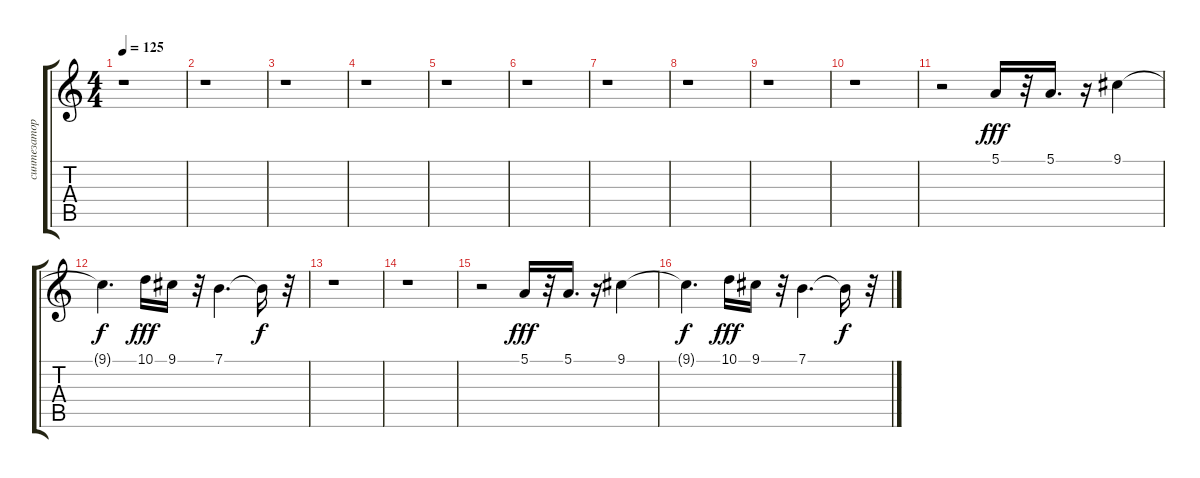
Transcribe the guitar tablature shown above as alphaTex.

\track ("синтезатор 2" "синтезатор") {instrument synthbrass1}
\staff {score tabs}
\tuning (E4 B3 G3 D3 A2 E2) {hide}
\ts (4 4)
\tempo 125
\clef g2
\ks c
r.1{dy fff} |
r.1 |
r.1 |
r.1 |
r.1 |
r.1 |
r.1 |
r.1 |
r.1 |
r.1 |
r.2 5.1.16 r.32 5.1.16{d} r.16 9.1.4 |
9.1{t}.4{d dy f} 10.1.16{dy fff} 9.1.16 r.32 7.1.4{d} 7.1{t}.16{dy f} r.32 |
r.1 |
r.1 |
r.2 5.1.16{dy fff} r.32 5.1.16{d} r.16 9.1.4 |
9.1{t}.4{d dy f} 10.1.16{dy fff} 9.1.16 r.32 7.1.4{d} 7.1{t}.16{dy f} r.32
